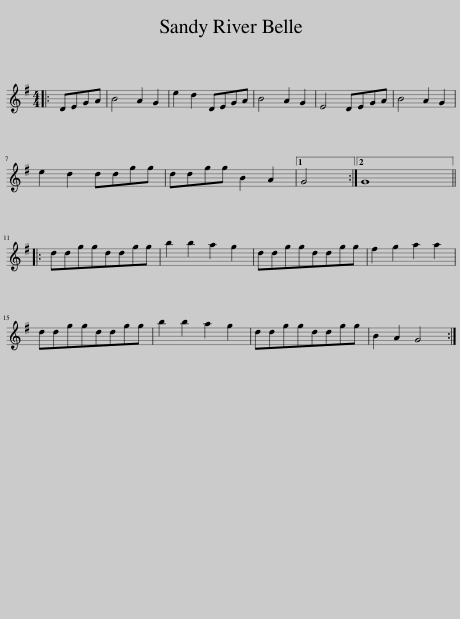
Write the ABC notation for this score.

X:1
L:1/8
M:4/4
I:linebreak $
K:G
V:1 treble
V:1
|: DEGA | B4 A2 G2 | e2 d2 DEGA | B4 A2 G2 | E4 DEGA | %5
 B4 A2 G2 |$ e2 d2 ddgg | ddgg B2 A2 |1 G4 :|2 G8 |:$ %10
 ddggddgg | b2 b2 a2 g2 | ddggddgg | f2 g2 a2 a2 |$ ddggddgg | %15
 b2 b2 a2 g2 | ddggddgg | B2 A2 G4 :| %18
